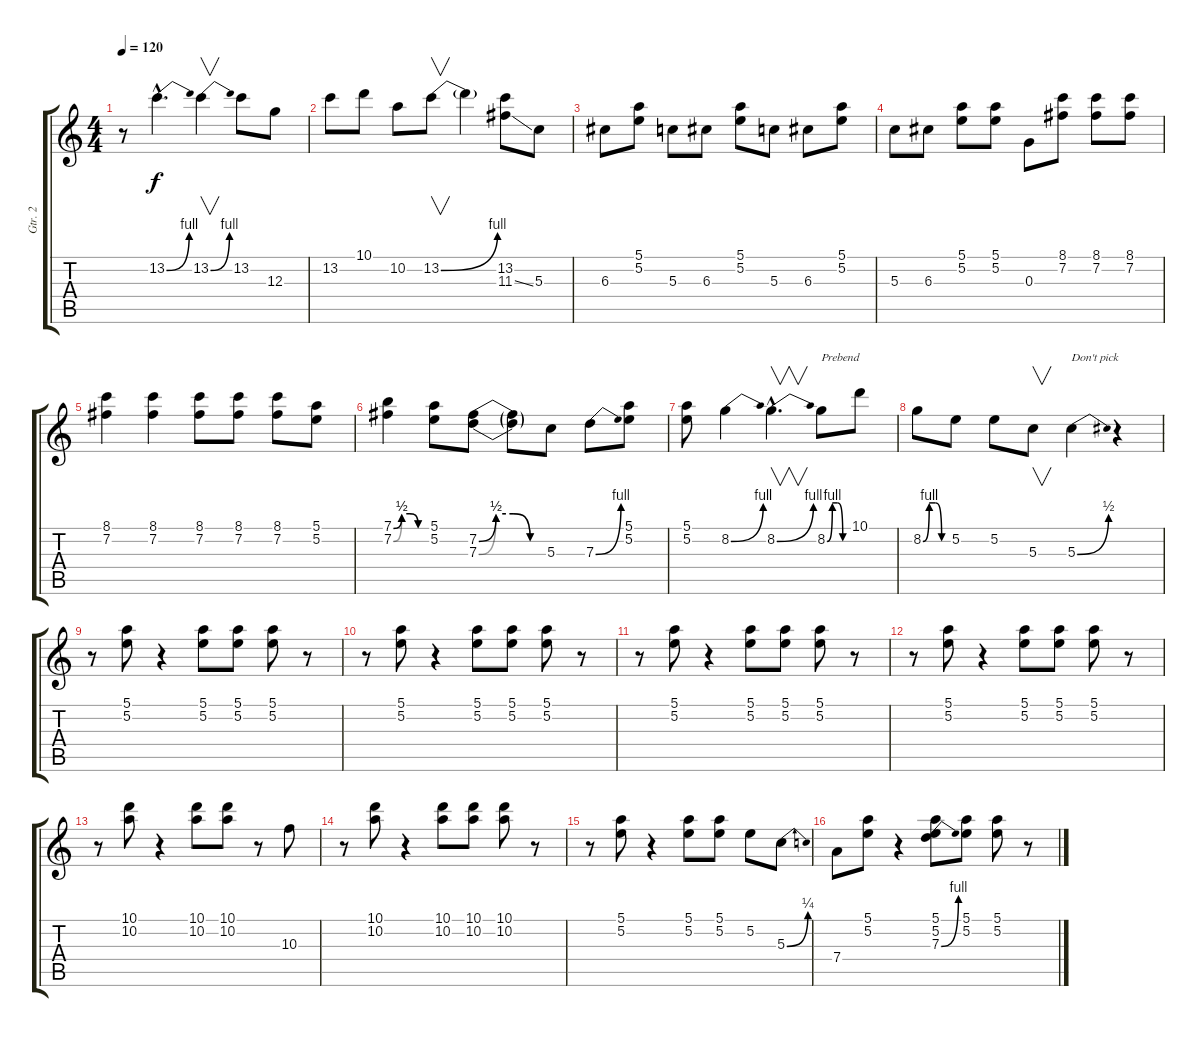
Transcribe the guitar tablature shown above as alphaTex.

\track ("Gtr. 2" "Gtr. 2") {instrument electricguitarjazz}
\staff {score tabs}
\tuning (E4 B3 G3 D3 A2 E2) {hide}
\ts (4 4)
\tempo 120
\clef g2
\ks c
r.8{dy f} 13.2{be (bend 0 0 60 4) hac}.4{d} 13.2{be (bend 0 0 60 4)}.4{v} 13.2.8 12.3.8 |
13.2.8 10.1.8 10.2.8 13.2{be (bend 0 0 60 4)}.8{v} 13.2{t}.4 (13.2 11.3{ss}).8 5.3.8 |
6.3.8 (5.1 5.2).8 5.3.8 6.3.8 (5.1 5.2).8 5.3.8 6.3.8 (5.1 5.2).8 |
5.3.8 6.3.8 (5.1 5.2).8 (5.1 5.2).8 0.3.8 (8.1 7.2).8 (8.1 7.2).8 (8.1 7.2).8 |
(8.1 7.2).4 (8.1 7.2).4 (8.1 7.2).8 (8.1 7.2).8 (8.1 7.2).8 (5.1 5.2).8 |
(7.1{be (custom 0 0 15 2 30 2 45 0 60 0)} 7.2{be (custom 0 0 15 2 30 2 45 0 60 0)}).4 (5.1 5.2).8 (7.2{be (custom 0 0 15 2 30 2 45 0 60 0)} 7.3{be (custom 0 0 15 2 30 2 45 0 60 0)}).8 (7.2{t} 7.3{t}).8 5.3.8 7.3{be (bend 0 0 60 4)}.8 (5.1 5.2).8 |
(5.1 5.2).8 8.2{be (bend 0 0 60 4)}.4 8.2{be (bend 0 0 60 4) hac}.4{v d} 8.2{be (custom 0 0 15 4 30 4 45 0 60 0)}.8{txt "Prebend"} 10.1.8 |
8.2{be (custom 0 0 15 4 30 4 45 0 60 0)}.8 5.2.8 5.2.8 5.3.8{v} 5.3{be (bend 0 0 60 2)}.4{txt "Don't pick"} r.4 |
r.8 (5.1 5.2).8 r.4 (5.1 5.2).8 (5.1 5.2).8 (5.1 5.2).8 r.8 |
r.8 (5.1 5.2).8 r.4 (5.1 5.2).8 (5.1 5.2).8 (5.1 5.2).8 r.8 |
r.8 (5.1 5.2).8 r.4 (5.1 5.2).8 (5.1 5.2).8 (5.1 5.2).8 r.8 |
r.8 (5.1 5.2).8 r.4 (5.1 5.2).8 (5.1 5.2).8 (5.1 5.2).8 r.8 |
r.8 (10.1 10.2).8 r.4 (10.1 10.2).8 (10.1 10.2).8 r.8 10.3.8 |
r.8 (10.1 10.2).8 r.4 (10.1 10.2).8 (10.1 10.2).8 (10.1 10.2).8 r.8 |
r.8 (5.1 5.2).8 r.4 (5.1 5.2).8 (5.1 5.2).8 5.2.8 5.3{be (bend 0 0 60 1)}.8 |
7.4.8 (5.1 5.2).8 r.4 (5.1 5.2 7.3{be (bend 0 0 60 4)}).8 (5.1 5.2).8 (5.1 5.2).8 r.8
